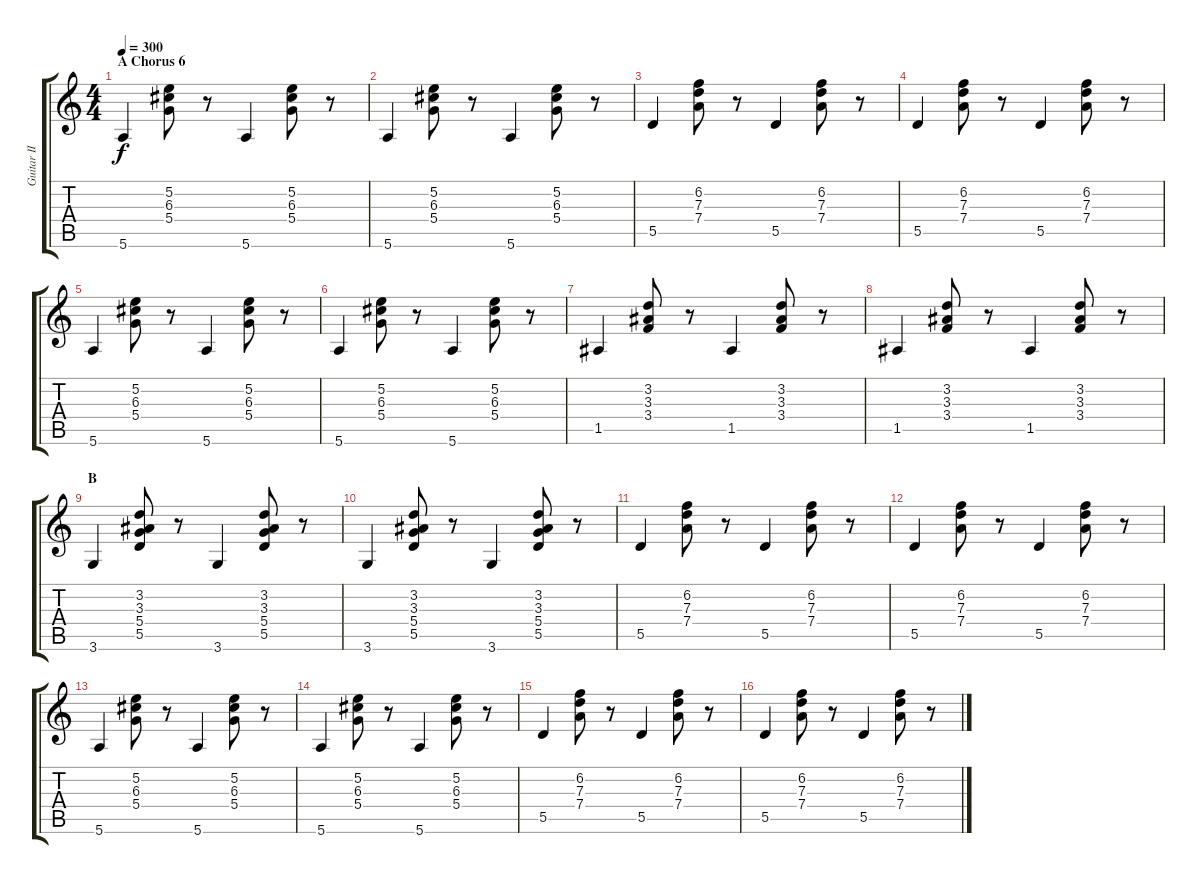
\track ("Guitar II" "Guitar II") {instrument acousticguitarsteel}
\staff {score tabs}
\tuning (E4 B3 G3 D3 A2 E2) {hide}
\ts (4 4)
\section ("" "A Chorus 6")
\tempo 300
\clef g2
\ks c
5.6.4{dy f} (5.2 6.3 5.4).8 r.8 5.6.4 (5.2 6.3 5.4).8 r.8 |
5.6.4 (5.2 6.3 5.4).8 r.8 5.6.4 (5.2 6.3 5.4).8 r.8 |
5.5.4 (6.2 7.3 7.4).8 r.8 5.5.4 (6.2 7.3 7.4).8 r.8 |
5.5.4 (6.2 7.3 7.4).8 r.8 5.5.4 (6.2 7.3 7.4).8 r.8 |
5.6.4 (5.2 6.3 5.4).8 r.8 5.6.4 (5.2 6.3 5.4).8 r.8 |
5.6.4 (5.2 6.3 5.4).8 r.8 5.6.4 (5.2 6.3 5.4).8 r.8 |
1.5.4 (3.2 3.3 3.4).8 r.8 1.5.4 (3.2 3.3 3.4).8 r.8 |
1.5.4 (3.2 3.3 3.4).8 r.8 1.5.4 (3.2 3.3 3.4).8 r.8 |
\section ("" "B")
3.6.4 (3.2 3.3 5.4 5.5).8 r.8 3.6.4 (3.2 3.3 5.4 5.5).8 r.8 |
3.6.4 (3.2 3.3 5.4 5.5).8 r.8 3.6.4 (3.2 3.3 5.4 5.5).8 r.8 |
5.5.4 (6.2 7.3 7.4).8 r.8 5.5.4 (6.2 7.3 7.4).8 r.8 |
5.5.4 (6.2 7.3 7.4).8 r.8 5.5.4 (6.2 7.3 7.4).8 r.8 |
5.6.4 (5.2 6.3 5.4).8 r.8 5.6.4 (5.2 6.3 5.4).8 r.8 |
5.6.4 (5.2 6.3 5.4).8 r.8 5.6.4 (5.2 6.3 5.4).8 r.8 |
5.5.4 (6.2 7.3 7.4).8 r.8 5.5.4 (6.2 7.3 7.4).8 r.8 |
5.5.4 (6.2 7.3 7.4).8 r.8 5.5.4 (6.2 7.3 7.4).8 r.8
